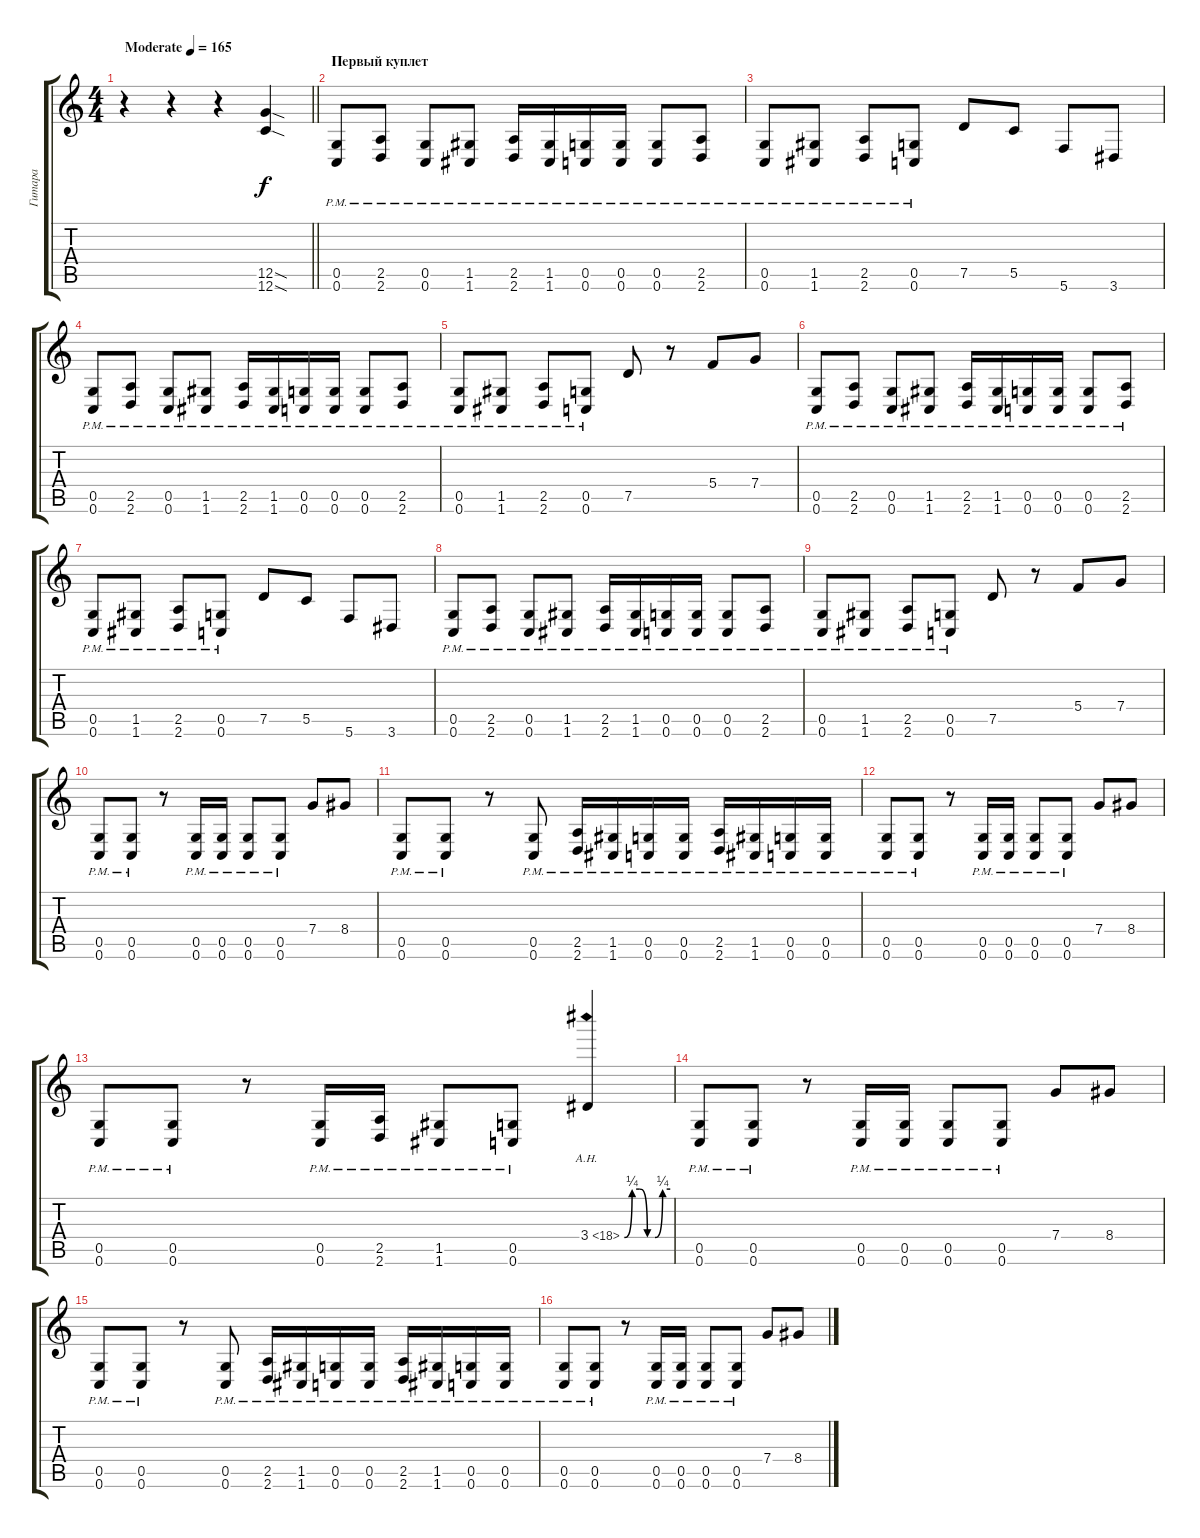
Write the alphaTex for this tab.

\track ("Гитара" "Гитара") {instrument distortionguitar}
\staff {score tabs}
\tuning (D4 A3 F3 C3 G2 C2) {hide}
\ts (4 4)
\tempo (165 "Moderate")
\clef g2
\barLineRight lightlight
\ks c
r.4{dy f instrument distortionguitar} r.4 r.4 (12.5{sod} 12.6{sod}).4 |
\section ("" "Первый куплет")
(0.5{pm} 0.6{pm}).8 (2.5{pm} 2.6{pm}).8 (0.5{pm} 0.6{pm}).8 (1.5{pm} 1.6{pm}).8 (2.5{pm} 2.6{pm}).16 (1.5{pm} 1.6{pm}).16 (0.5{pm} 0.6{pm}).16 (0.5{pm} 0.6{pm}).16 (0.5{pm} 0.6{pm}).8 (2.5{pm} 2.6{pm}).8 |
(0.5{pm} 0.6{pm}).8 (1.5{pm} 1.6{pm}).8 (2.5{pm} 2.6{pm}).8 (0.5{pm} 0.6{pm}).8 7.5.8 5.5.8 5.6.8 3.6.8 |
(0.5{pm} 0.6{pm}).8 (2.5{pm} 2.6{pm}).8 (0.5{pm} 0.6{pm}).8 (1.5{pm} 1.6{pm}).8 (2.5{pm} 2.6{pm}).16 (1.5{pm} 1.6{pm}).16 (0.5{pm} 0.6{pm}).16 (0.5{pm} 0.6{pm}).16 (0.5{pm} 0.6{pm}).8 (2.5{pm} 2.6{pm}).8 |
(0.5{pm} 0.6{pm}).8 (1.5{pm} 1.6{pm}).8 (2.5{pm} 2.6{pm}).8 (0.5{pm} 0.6{pm}).8 7.5.8 r.8 5.4.8 7.4.8 |
(0.5{pm} 0.6{pm}).8 (2.5{pm} 2.6{pm}).8 (0.5{pm} 0.6{pm}).8 (1.5{pm} 1.6{pm}).8 (2.5{pm} 2.6{pm}).16 (1.5{pm} 1.6{pm}).16 (0.5{pm} 0.6{pm}).16 (0.5{pm} 0.6{pm}).16 (0.5{pm} 0.6{pm}).8 (2.5{pm} 2.6{pm}).8 |
(0.5{pm} 0.6{pm}).8 (1.5{pm} 1.6{pm}).8 (2.5{pm} 2.6{pm}).8 (0.5{pm} 0.6{pm}).8 7.5.8 5.5.8 5.6.8 3.6.8 |
(0.5{pm} 0.6{pm}).8 (2.5{pm} 2.6{pm}).8 (0.5{pm} 0.6{pm}).8 (1.5{pm} 1.6{pm}).8 (2.5{pm} 2.6{pm}).16 (1.5{pm} 1.6{pm}).16 (0.5{pm} 0.6{pm}).16 (0.5{pm} 0.6{pm}).16 (0.5{pm} 0.6{pm}).8 (2.5{pm} 2.6{pm}).8 |
(0.5{pm} 0.6{pm}).8 (1.5{pm} 1.6{pm}).8 (2.5{pm} 2.6{pm}).8 (0.5{pm} 0.6{pm}).8 7.5.8 r.8 5.4.8 7.4.8 |
(0.5{pm} 0.6{pm}).8 (0.5{pm} 0.6{pm}).8 r.8 (0.5{pm} 0.6{pm}).16 (0.5{pm} 0.6{pm}).16 (0.5{pm} 0.6{pm}).8 (0.5{pm} 0.6{pm}).8 7.4.8 8.4.8 |
(0.5{pm} 0.6{pm}).8 (0.5{pm} 0.6{pm}).8 r.8 (0.5{pm} 0.6{pm}).8 (2.5{pm} 2.6{pm}).16 (1.5{pm} 1.6{pm}).16 (0.5{pm} 0.6{pm}).16 (0.5{pm} 0.6{pm}).16 (2.5{pm} 2.6{pm}).16 (1.5{pm} 1.6{pm}).16 (0.5{pm} 0.6{pm}).16 (0.5{pm} 0.6{pm}).16 |
(0.5{pm} 0.6{pm}).8 (0.5{pm} 0.6{pm}).8 r.8 (0.5{pm} 0.6{pm}).16 (0.5{pm} 0.6{pm}).16 (0.5{pm} 0.6{pm}).8 (0.5{pm} 0.6{pm}).8 7.4.8 8.4.8 |
(0.5{pm} 0.6{pm}).8 (0.5{pm} 0.6{pm}).8 r.8 (0.5{pm} 0.6{pm}).16 (2.5{pm} 2.6{pm}).16 (1.5{pm} 1.6{pm}).8 (0.5{pm} 0.6{pm}).8 3.4{be (custom 0 0 10 1 20 1 30 0 40 0 50 1 60 1) ah 15}.4{instrument guitarharmonics} |
(0.5{pm} 0.6{pm}).8{instrument distortionguitar} (0.5{pm} 0.6{pm}).8 r.8 (0.5{pm} 0.6{pm}).16 (0.5{pm} 0.6{pm}).16 (0.5{pm} 0.6{pm}).8 (0.5{pm} 0.6{pm}).8 7.4.8 8.4.8 |
(0.5{pm} 0.6{pm}).8 (0.5{pm} 0.6{pm}).8 r.8 (0.5{pm} 0.6{pm}).8 (2.5{pm} 2.6{pm}).16 (1.5{pm} 1.6{pm}).16 (0.5{pm} 0.6{pm}).16 (0.5{pm} 0.6{pm}).16 (2.5{pm} 2.6{pm}).16 (1.5{pm} 1.6{pm}).16 (0.5{pm} 0.6{pm}).16 (0.5{pm} 0.6{pm}).16 |
(0.5{pm} 0.6{pm}).8 (0.5{pm} 0.6{pm}).8 r.8 (0.5{pm} 0.6{pm}).16 (0.5{pm} 0.6{pm}).16 (0.5{pm} 0.6{pm}).8 (0.5{pm} 0.6{pm}).8 7.4.8 8.4.8
